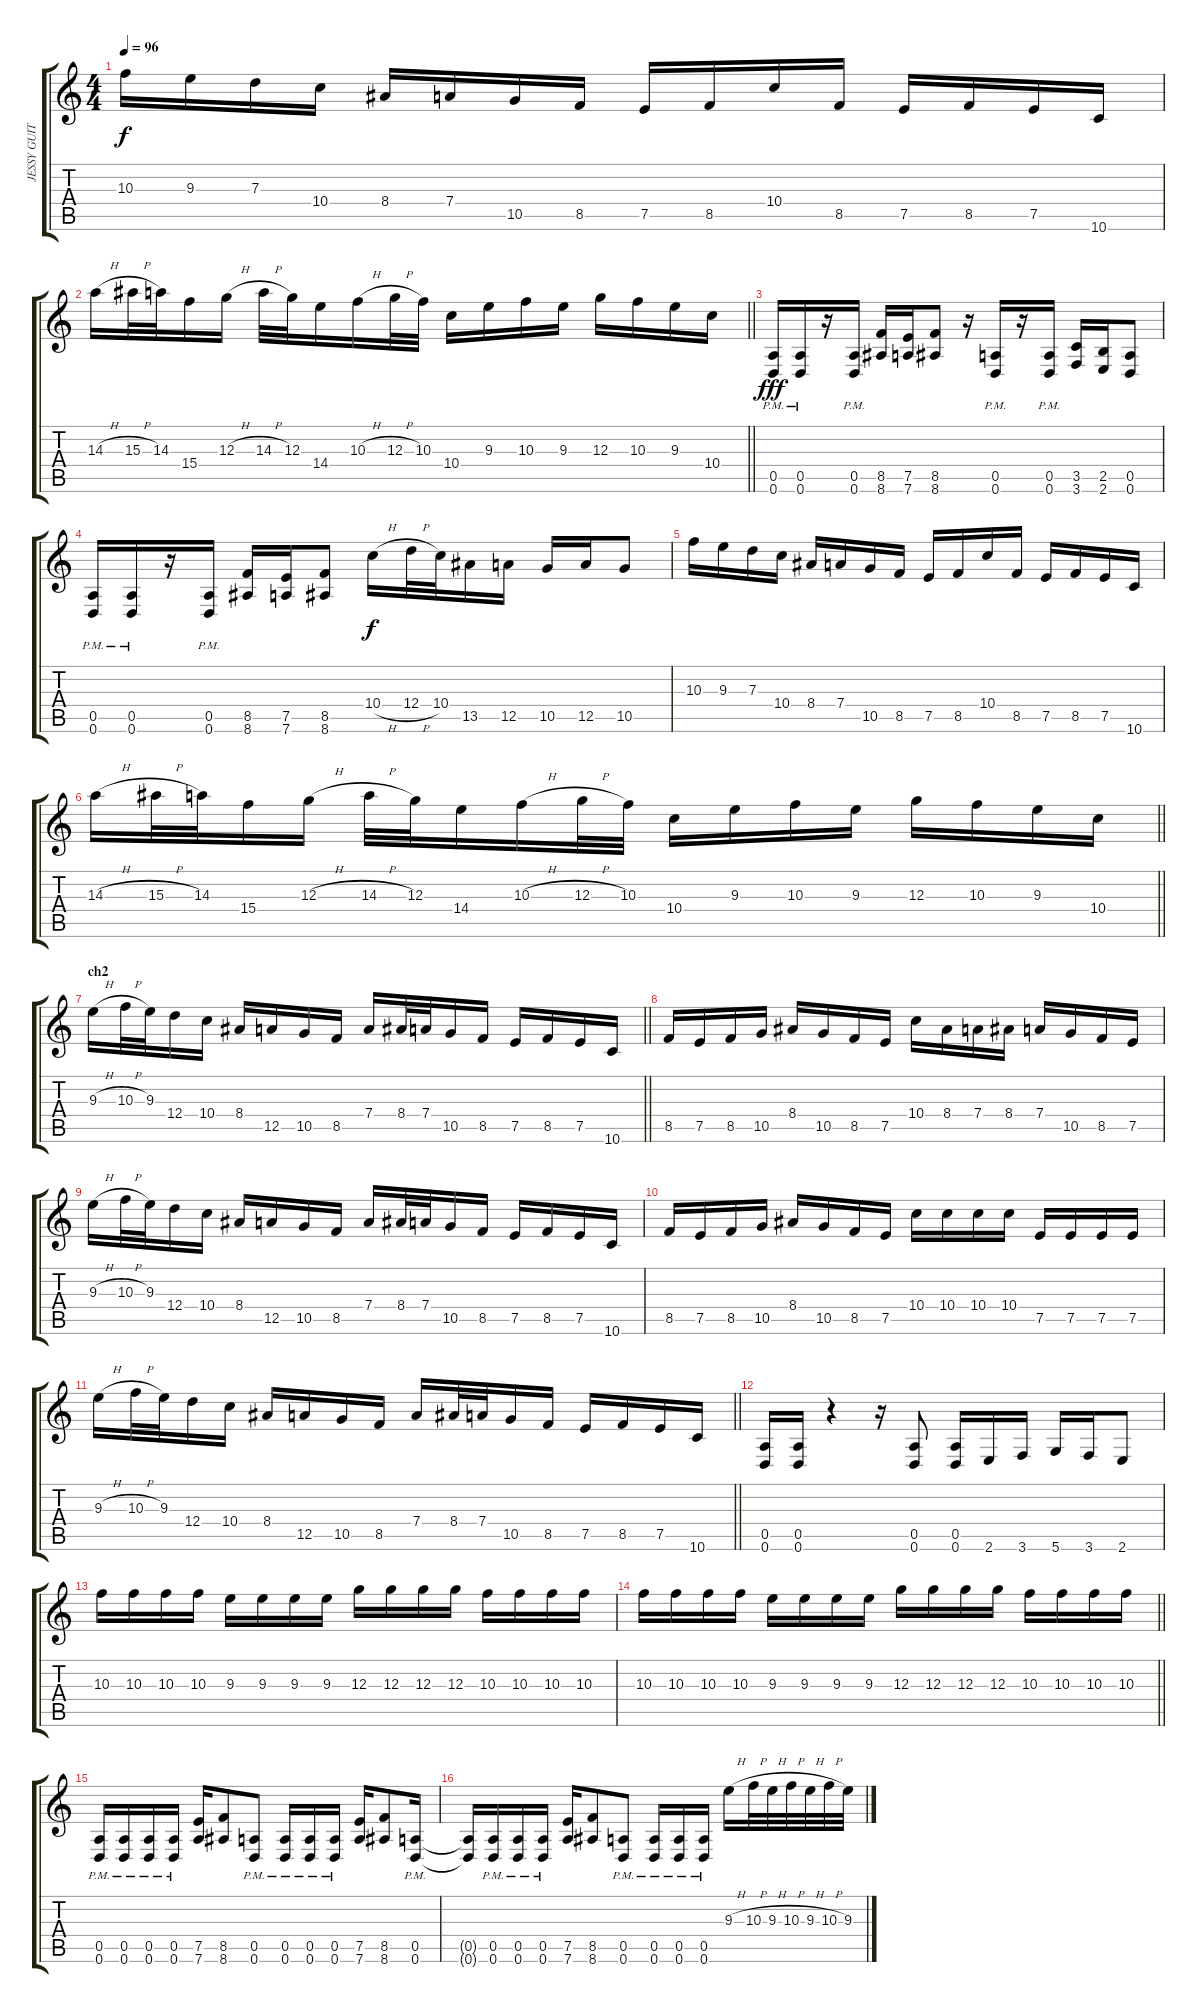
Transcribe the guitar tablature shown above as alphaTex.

\track ("JESSY GUITAR" "JESSY GUIT") {instrument distortionguitar}
\staff {score tabs}
\tuning (E4 B3 G3 D3 A2 D2) {hide}
\ts (4 4)
\tempo 96
\clef g2
\ks c
10.3.16{dy f} 9.3.16 7.3.16 10.4.16 8.4.16 7.4.16 10.5.16 8.5.16 7.5.16 8.5.16 10.4.16 8.5.16 7.5.16 8.5.16 7.5.16 10.6.16 |
\barLineRight lightlight
14.3{h}.16 15.3{h}.32 14.3.32 15.4.16 12.3{h}.16 14.3{h}.32 12.3.32 14.4.16 10.3{h}.16 12.3{h}.32 10.3.32 10.4.16 9.3.16 10.3.16 9.3.16 12.3.16 10.3.16 9.3.16 10.4.16 |
(0.5{pm} 0.6{pm}).16{dy fff} (0.5{pm} 0.6{pm}).16 r.16 (0.5{pm} 0.6{pm}).16 (8.5 8.6).16 (7.5 7.6).16 (8.5 8.6).8 r.16 (0.5{pm} 0.6{pm}).16 r.16 (0.5{pm} 0.6{pm}).16 (3.5 3.6).16 (2.5 2.6).16 (0.5 0.6).8 |
(0.5{pm} 0.6{pm}).16 (0.5{pm} 0.6{pm}).16 r.16 (0.5{pm} 0.6{pm}).16 (8.5 8.6).16 (7.5 7.6).16 (8.5 8.6).8 10.4{h}.16{dy f} 12.4{h}.32 10.4.32 13.5.16 12.5.16 10.5.16 12.5.16 10.5.8 |
10.3.16 9.3.16 7.3.16 10.4.16 8.4.16 7.4.16 10.5.16 8.5.16 7.5.16 8.5.16 10.4.16 8.5.16 7.5.16 8.5.16 7.5.16 10.6.16 |
\barLineRight lightlight
14.3{h}.16 15.3{h}.32 14.3.32 15.4.16 12.3{h}.16 14.3{h}.32 12.3.32 14.4.16 10.3{h}.16 12.3{h}.32 10.3.32 10.4.16 9.3.16 10.3.16 9.3.16 12.3.16 10.3.16 9.3.16 10.4.16 |
\section ("" "ch2")
\barLineRight lightlight
9.3{h}.16 10.3{h}.32 9.3.32 12.4.16 10.4.16 8.4.16 12.5.16 10.5.16 8.5.16 7.4.16 8.4.32 7.4.32 10.5.16 8.5.16 7.5.16 8.5.16 7.5.16 10.6.16 |
8.5.16 7.5.16 8.5.16 10.5.16 8.4.16 10.5.16 8.5.16 7.5.16 10.4.16 8.4.16 7.4.16 8.4.16 7.4.16 10.5.16 8.5.16 7.5.16 |
9.3{h}.16 10.3{h}.32 9.3.32 12.4.16 10.4.16 8.4.16 12.5.16 10.5.16 8.5.16 7.4.16 8.4.32 7.4.32 10.5.16 8.5.16 7.5.16 8.5.16 7.5.16 10.6.16 |
8.5.16 7.5.16 8.5.16 10.5.16 8.4.16 10.5.16 8.5.16 7.5.16 10.4.16 10.4.16 10.4.16 10.4.16 7.5.16 7.5.16 7.5.16 7.5.16 |
\barLineRight lightlight
9.3{h}.16 10.3{h}.32 9.3.32 12.4.16 10.4.16 8.4.16 12.5.16 10.5.16 8.5.16 7.4.16 8.4.32 7.4.32 10.5.16 8.5.16 7.5.16 8.5.16 7.5.16 10.6.16 |
(0.5 0.6).16 (0.5 0.6).16 r.4 r.16 (0.5 0.6).8 (0.5 0.6).16 2.6.16 3.6.16 5.6.16 3.6.16 2.6.8 |
10.3.16 10.3.16 10.3.16 10.3.16 9.3.16 9.3.16 9.3.16 9.3.16 12.3.16 12.3.16 12.3.16 12.3.16 10.3.16 10.3.16 10.3.16 10.3.16 |
\barLineRight lightlight
10.3.16 10.3.16 10.3.16 10.3.16 9.3.16 9.3.16 9.3.16 9.3.16 12.3.16 12.3.16 12.3.16 12.3.16 10.3.16 10.3.16 10.3.16 10.3.16 |
(0.5 0.6{pm}).16 (0.5 0.6{pm}).16 (0.5 0.6{pm}).16 (0.5 0.6{pm}).16 (7.5 7.6).16 (8.5 8.6).8 (0.5 0.6{pm}).8 (0.5 0.6{pm}).16 (0.5 0.6{pm}).16 (0.5 0.6{pm}).16 (7.5 7.6).16 (8.5 8.6).8 (0.5 0.6{pm}).16 |
(0.5{t} 0.6{t}).16 (0.5 0.6{pm}).16 (0.5 0.6{pm}).16 (0.5 0.6{pm}).16 (7.5 7.6).16 (8.5 8.6).8 (0.5 0.6{pm}).8 (0.5 0.6{pm}).16 (0.5 0.6{pm}).16 (0.5 0.6{pm}).16 9.3{h}.16 10.3{h}.32 9.3{h}.32 10.3{h}.32 9.3{h}.32 10.3{h}.32 9.3.32
